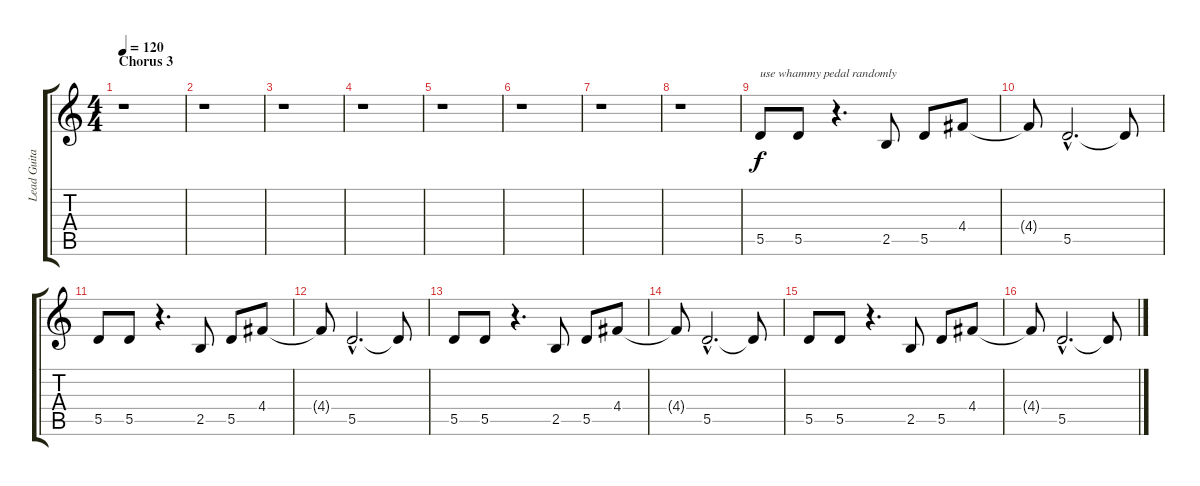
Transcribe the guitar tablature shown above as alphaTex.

\track ("Lead Guitar" "Lead Guita") {instrument acousticguitarnylon}
\staff {score tabs}
\tuning (E4 B3 G3 D3 A2 E2) {hide}
\ts (4 4)
\section ("" "Chorus 3")
\tempo 120
\clef g2
\ks c
r.1{dy f} |
r.1 |
r.1 |
r.1 |
r.1 |
r.1 |
r.1 |
r.1 |
5.5.8{txt "use whammy pedal randomly" instrument overdrivenguitar} 5.5.8 r.4{d} 2.5.8 5.5.8 4.4.8 |
4.4{t}.8 5.5{hac}.2{d} 5.5{t}.8 |
5.5.8{instrument overdrivenguitar} 5.5.8 r.4{d} 2.5.8 5.5.8 4.4.8 |
4.4{t}.8 5.5{hac}.2{d} 5.5{t}.8 |
5.5.8{instrument overdrivenguitar} 5.5.8 r.4{d} 2.5.8 5.5.8 4.4.8 |
4.4{t}.8 5.5{hac}.2{d} 5.5{t}.8 |
5.5.8{instrument overdrivenguitar} 5.5.8 r.4{d} 2.5.8 5.5.8 4.4.8 |
4.4{t}.8 5.5{hac}.2{d} 5.5{t}.8
